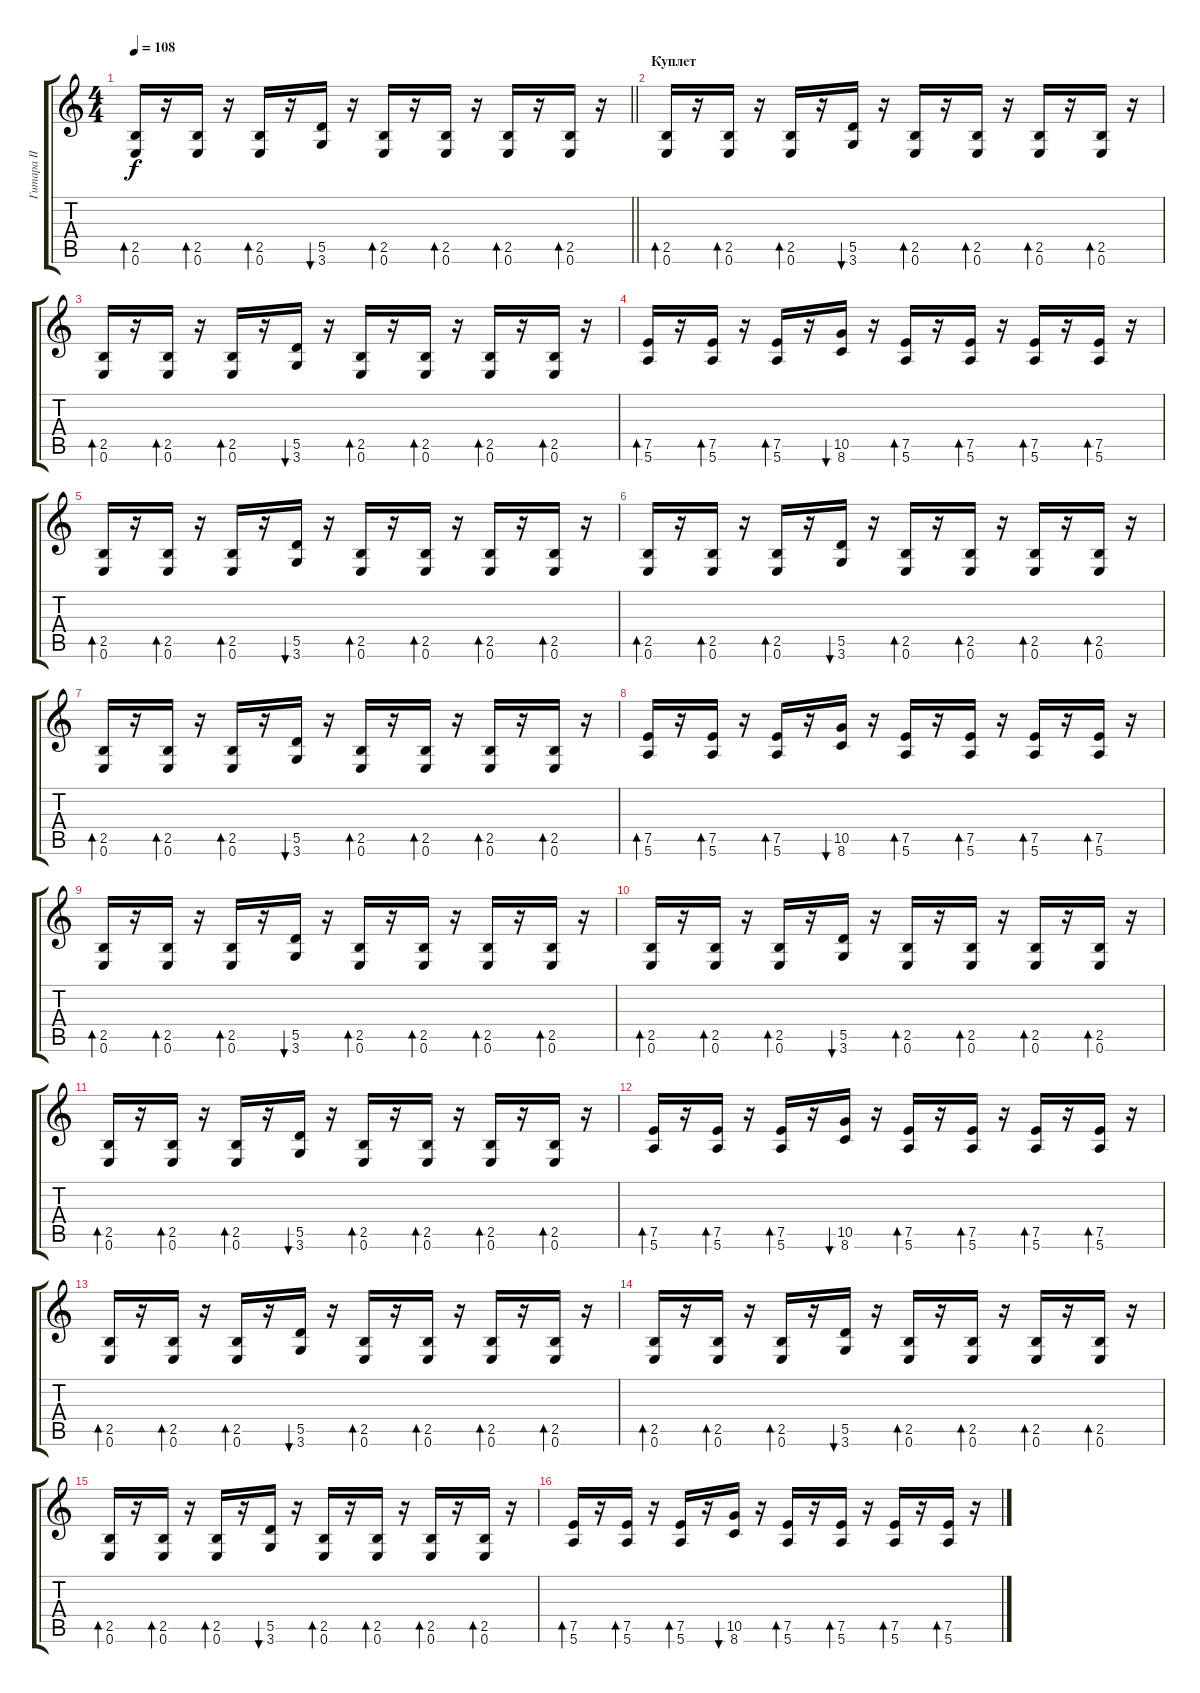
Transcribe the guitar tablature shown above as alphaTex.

\track ("Гитара II" "Гитара II") {instrument distortionguitar}
\staff {score tabs}
\tuning (E4 B3 G3 D3 A2 E2) {hide}
\ts (4 4)
\tempo 108
\clef g2
\barLineRight lightlight
\ks c
(2.5 0.6).16{bd 60 dy f} r.16 (2.5 0.6).16{bd 60} r.16 (2.5 0.6).16{bd 60} r.16 (5.5 3.6).16{bu 60} r.16 (2.5 0.6).16{bd 60} r.16 (2.5 0.6).16{bd 60} r.16 (2.5 0.6).16{bd 60} r.16 (2.5 0.6).16{bd 60} r.16 |
\section ("" "Куплет")
(2.5 0.6).16{bd 60} r.16 (2.5 0.6).16{bd 60} r.16 (2.5 0.6).16{bd 60} r.16 (5.5 3.6).16{bu 60} r.16 (2.5 0.6).16{bd 60} r.16 (2.5 0.6).16{bd 60} r.16 (2.5 0.6).16{bd 60} r.16 (2.5 0.6).16{bd 60} r.16 |
(2.5 0.6).16{bd 60} r.16 (2.5 0.6).16{bd 60} r.16 (2.5 0.6).16{bd 60} r.16 (5.5 3.6).16{bu 60} r.16 (2.5 0.6).16{bd 60} r.16 (2.5 0.6).16{bd 60} r.16 (2.5 0.6).16{bd 60} r.16 (2.5 0.6).16{bd 60} r.16 |
(7.5 5.6).16{bd 60} r.16 (7.5 5.6).16{bd 60} r.16 (7.5 5.6).16{bd 60} r.16 (10.5 8.6).16{bu 60} r.16 (7.5 5.6).16{bd 60} r.16 (7.5 5.6).16{bd 60} r.16 (7.5 5.6).16{bd 60} r.16 (7.5 5.6).16{bd 60} r.16 |
(2.5 0.6).16{bd 60} r.16 (2.5 0.6).16{bd 60} r.16 (2.5 0.6).16{bd 60} r.16 (5.5 3.6).16{bu 60} r.16 (2.5 0.6).16{bd 60} r.16 (2.5 0.6).16{bd 60} r.16 (2.5 0.6).16{bd 60} r.16 (2.5 0.6).16{bd 60} r.16 |
(2.5 0.6).16{bd 60} r.16 (2.5 0.6).16{bd 60} r.16 (2.5 0.6).16{bd 60} r.16 (5.5 3.6).16{bu 60} r.16 (2.5 0.6).16{bd 60} r.16 (2.5 0.6).16{bd 60} r.16 (2.5 0.6).16{bd 60} r.16 (2.5 0.6).16{bd 60} r.16 |
(2.5 0.6).16{bd 60} r.16 (2.5 0.6).16{bd 60} r.16 (2.5 0.6).16{bd 60} r.16 (5.5 3.6).16{bu 60} r.16 (2.5 0.6).16{bd 60} r.16 (2.5 0.6).16{bd 60} r.16 (2.5 0.6).16{bd 60} r.16 (2.5 0.6).16{bd 60} r.16 |
(7.5 5.6).16{bd 60} r.16 (7.5 5.6).16{bd 60} r.16 (7.5 5.6).16{bd 60} r.16 (10.5 8.6).16{bu 60} r.16 (7.5 5.6).16{bd 60} r.16 (7.5 5.6).16{bd 60} r.16 (7.5 5.6).16{bd 60} r.16 (7.5 5.6).16{bd 60} r.16 |
(2.5 0.6).16{bd 60} r.16 (2.5 0.6).16{bd 60} r.16 (2.5 0.6).16{bd 60} r.16 (5.5 3.6).16{bu 60} r.16 (2.5 0.6).16{bd 60} r.16 (2.5 0.6).16{bd 60} r.16 (2.5 0.6).16{bd 60} r.16 (2.5 0.6).16{bd 60} r.16 |
(2.5 0.6).16{bd 60} r.16 (2.5 0.6).16{bd 60} r.16 (2.5 0.6).16{bd 60} r.16 (5.5 3.6).16{bu 60} r.16 (2.5 0.6).16{bd 60} r.16 (2.5 0.6).16{bd 60} r.16 (2.5 0.6).16{bd 60} r.16 (2.5 0.6).16{bd 60} r.16 |
(2.5 0.6).16{bd 60} r.16 (2.5 0.6).16{bd 60} r.16 (2.5 0.6).16{bd 60} r.16 (5.5 3.6).16{bu 60} r.16 (2.5 0.6).16{bd 60} r.16 (2.5 0.6).16{bd 60} r.16 (2.5 0.6).16{bd 60} r.16 (2.5 0.6).16{bd 60} r.16 |
(7.5 5.6).16{bd 60} r.16 (7.5 5.6).16{bd 60} r.16 (7.5 5.6).16{bd 60} r.16 (10.5 8.6).16{bu 60} r.16 (7.5 5.6).16{bd 60} r.16 (7.5 5.6).16{bd 60} r.16 (7.5 5.6).16{bd 60} r.16 (7.5 5.6).16{bd 60} r.16 |
(2.5 0.6).16{bd 60} r.16 (2.5 0.6).16{bd 60} r.16 (2.5 0.6).16{bd 60} r.16 (5.5 3.6).16{bu 60} r.16 (2.5 0.6).16{bd 60} r.16 (2.5 0.6).16{bd 60} r.16 (2.5 0.6).16{bd 60} r.16 (2.5 0.6).16{bd 60} r.16 |
(2.5 0.6).16{bd 60} r.16 (2.5 0.6).16{bd 60} r.16 (2.5 0.6).16{bd 60} r.16 (5.5 3.6).16{bu 60} r.16 (2.5 0.6).16{bd 60} r.16 (2.5 0.6).16{bd 60} r.16 (2.5 0.6).16{bd 60} r.16 (2.5 0.6).16{bd 60} r.16 |
(2.5 0.6).16{bd 60} r.16 (2.5 0.6).16{bd 60} r.16 (2.5 0.6).16{bd 60} r.16 (5.5 3.6).16{bu 60} r.16 (2.5 0.6).16{bd 60} r.16 (2.5 0.6).16{bd 60} r.16 (2.5 0.6).16{bd 60} r.16 (2.5 0.6).16{bd 60} r.16 |
(7.5 5.6).16{bd 60} r.16 (7.5 5.6).16{bd 60} r.16 (7.5 5.6).16{bd 60} r.16 (10.5 8.6).16{bu 60} r.16 (7.5 5.6).16{bd 60} r.16 (7.5 5.6).16{bd 60} r.16 (7.5 5.6).16{bd 60} r.16 (7.5 5.6).16{bd 60} r.16
